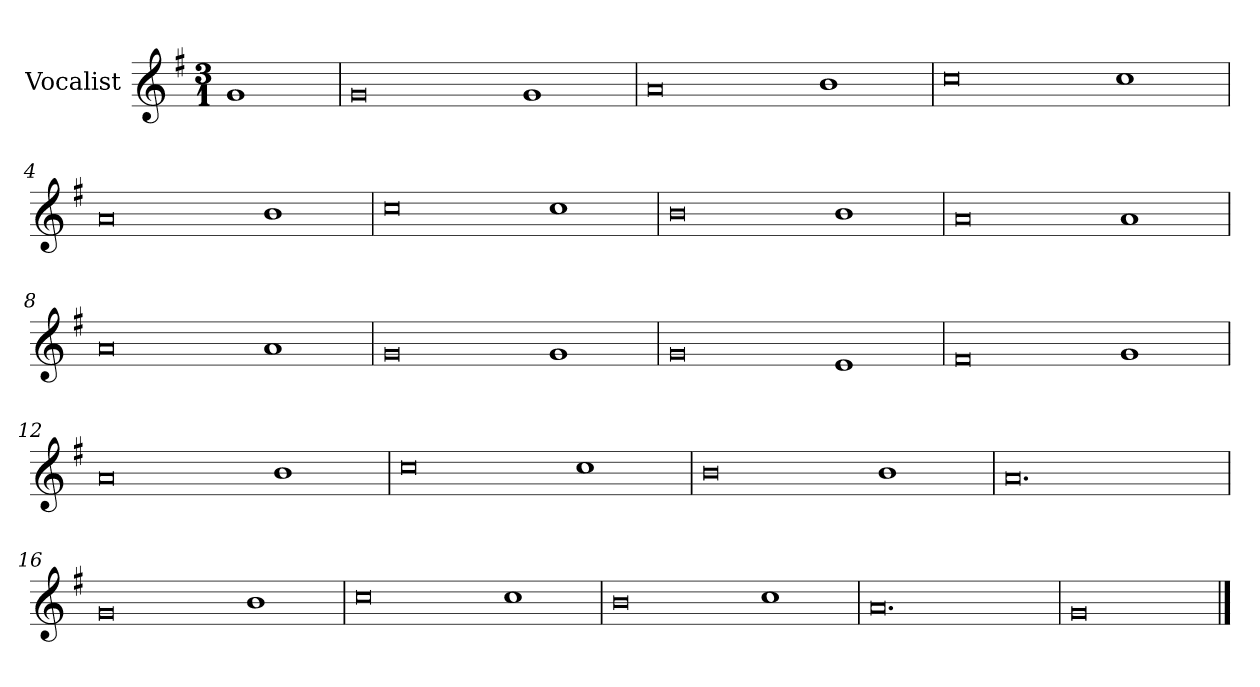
**kern
*part1
*staff1
*I"Vocalist
*k[f#]
*G:
*M3/1
=
1g
=1
0g
1g
=2
0a
1b
=3
0cc
1cc
=4
0a
1b
=5
0cc
1cc
=6
0b
1b
=7
0a
1a
=8
0a
1a
=9
0g
1g
=10
0g
1e
=11
0f#
1g
=12
0a
1b
=13
0cc
1cc
=14
0b
1b
=15
0.a
=16
0g
1b
=17
0cc
1cc
=18
0b
1cc
=19
0.a
=20
0g
==
*-
